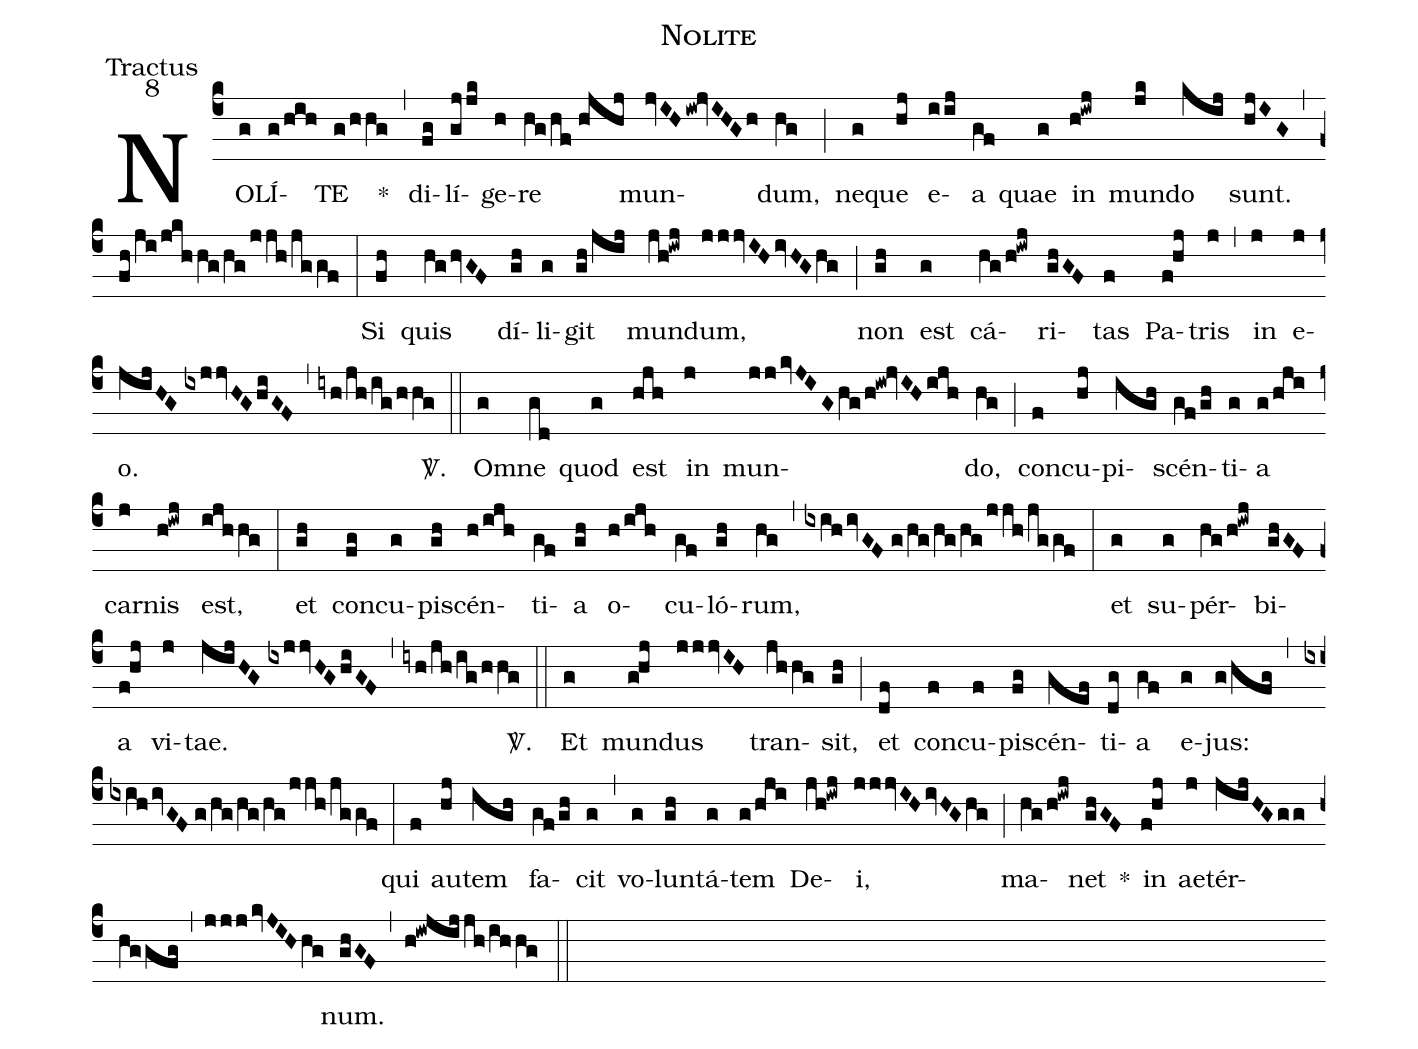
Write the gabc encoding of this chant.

name:Nolite;
office-part:Tractus;
mode:8;
%%
(c4) NO(g)LÍ(g/hih)TE(g/hhg) *(,) di(fg)lí(gjjk)ge(h)re(hg/hf//hjhj) mun(jvIHiw!jvIHGh)dum,(hg) (;) ne(g)que(hj) e(iij)a(gf) quae(g) in(h!iwj) mun(jk)do(kij) sunt.(hjIG) (,) (fh/ji/jkhhg/hg/jjh/jggf) (:) Si(fh) quis(hg/hvGF) dí(gh)li(g)git(gh/jij) mun(jh!iwj)dum,(jjjvIHivHGhg) (;) non(gh) est(g) cá(hg/h!iwj)ri(ghGF)tas(f) Pa(f!hj)tris(j) (,) in(j) e(j)o.(jijHG//ixjjvHG/hiGF) (,) (iyh/jh/ig/hhg) <sp>V/</sp>.(::) O(g)mne(gd) quod(g) est(hjh) in(j) mun(jj/kvJIGhg/h!iw!jvIHijh)do,(hg) (;) con(f)cu(hj)pi(igh)scén(gf/gh)ti(g)a(g/hji) car(j)nis(h!iwj) est,(ijhhg) (:) et(gh) con(fg)cu(g)pi(gh)scén(h/ijh)ti(gf)a(gh) o(h/ijh)cu(gf)ló(gh)rum,(hg) (,) (ixihivGF//g/hg/hg/hg/jjh/jggf) (:) et(g) su(g)pér(hg/h!iwj)bi(ghGF)a(f!hj) vi(j)tae.(jijHG//ixjjvHG/hiGF) (,) (iyh/jh/ig/hhg) <sp>V/</sp>.(::) Et(g) mun(g!hj)dus(jjjvIH) tran(jhhg)sit,(gh) (;) et(df) con(f)cu(f)pi(fg)scén(gef)ti(dg)a(gf) e(g)jus:(g/hfg) (,) (ixih/ivGF//g/hg/hg/hg/jjh/jggf) (:) qui(f) au(hj)tem(igh) fa(gf/gh)cit(g) (,) vo(g)lun(gh)tá(g)tem(g/hji) De(jh!iwj)i,(jjjvIHivHGhg) (;) ma(hg/h!iwj)net(ghGF) *() in(f!hj) ae(j)tér(jijHGgg/hggfg,jjjkvJIHhg)num.(ghGF) (,) (h!iwjijjh/ihhg) (::)
